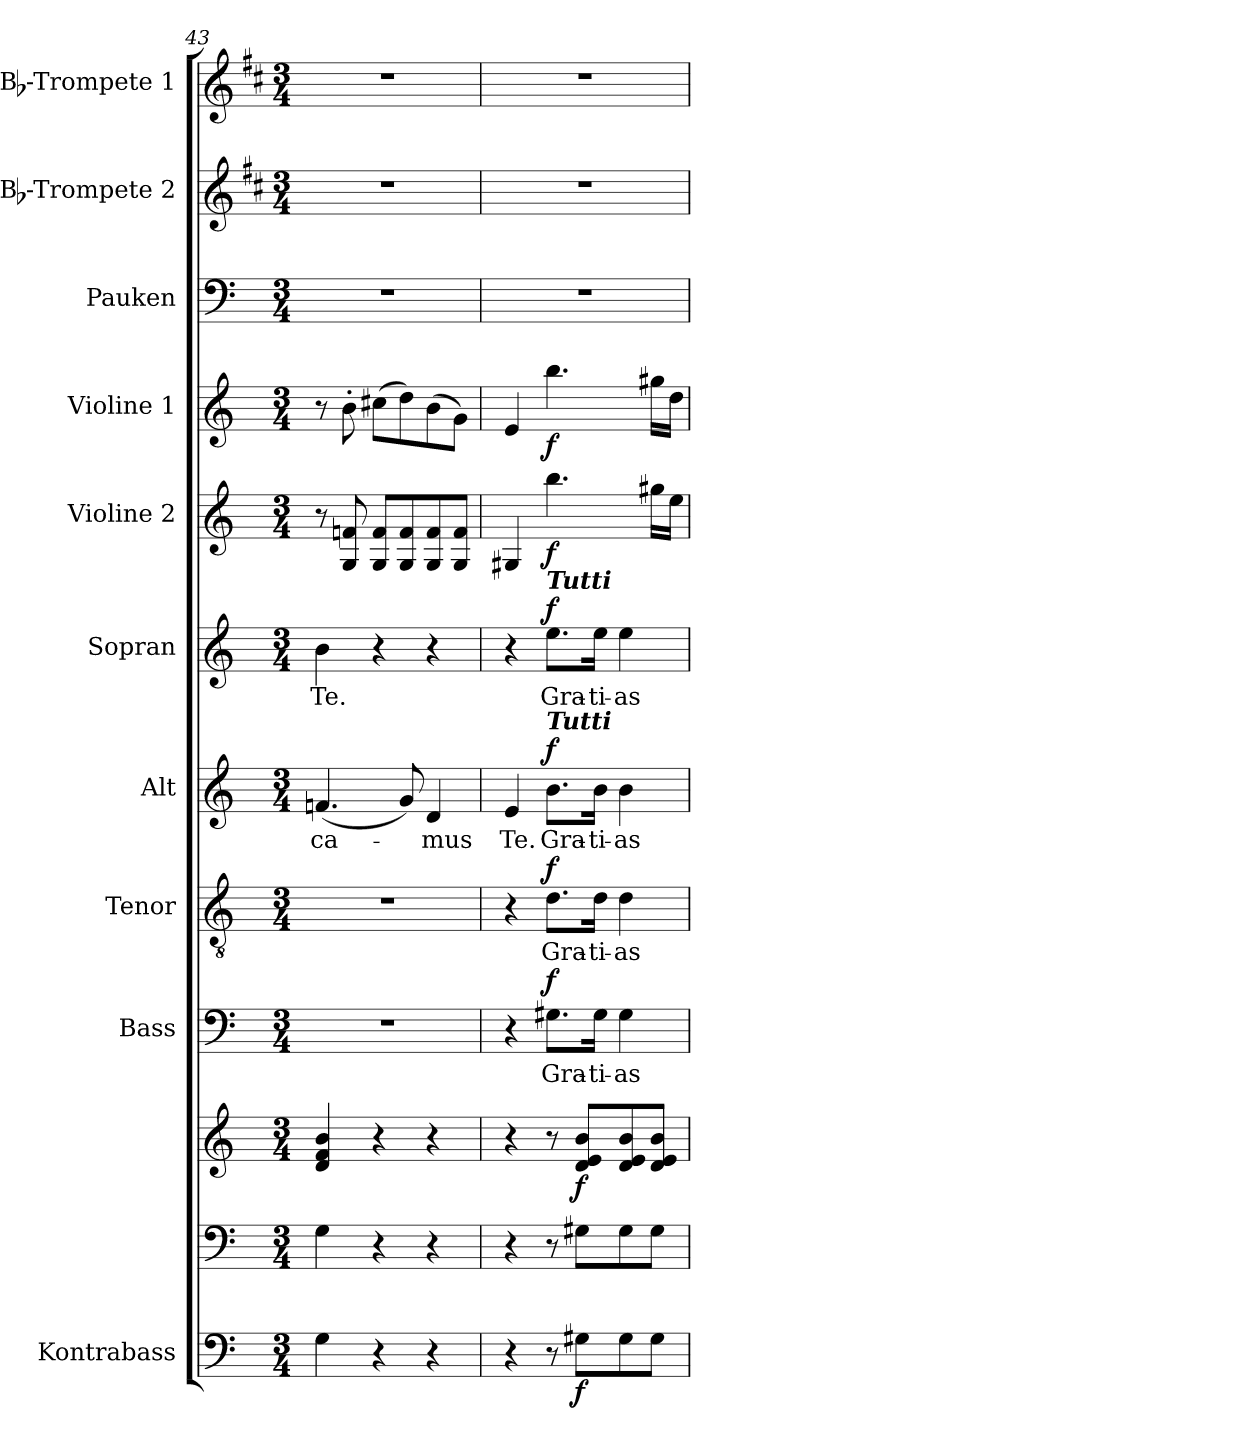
**kern	**dynam	**kern	**kern	**dynam	**kern	**text	**dynam	**kern	**text	**dynam	**kern	**text	**dynam	**kern	**text	**dynam	**kern	**dynam	**kern	**dynam	**kern	**kern	**kern
*part11	*part11	*part10	*part10	*part10	*part9	*part9	*part9	*part8	*part8	*part8	*part7	*part7	*part7	*part6	*part6	*part6	*part5	*part5	*part4	*part4	*part3	*part2	*part1
*staff12	*staff12	*staff11	*staff10	*staff10/11	*staff9	*staff9	*staff9	*staff8	*staff8	*staff8	*staff7	*staff7	*staff7	*staff6	*staff6	*staff6	*staff5	*staff5	*staff4	*staff4	*staff3	*staff2	*staff1
*I"Kontrabass	*	*	*	*	*I"Bass	*	*	*I"Tenor	*	*	*I"Alt	*	*	*I"Sopran	*	*	*I"Violine 2	*	*I"Violine 1	*	*I"Pauken	*I"Bb-Trompete 2	*I"Bb-Trompete 1
*I'Kb.	*	*	*	*	*I'B.	*	*	*I'T.	*	*	*I'A.	*	*	*I'S.	*	*	*I'Vl. 2	*	*I'Vl. 1	*	*I'Pk.	*I'Bb Trp. 2	*I'Bb Trp. 1
*clefF4	*	*clefF4	*clefG2	*	*clefF4	*	*	*clefGv2	*	*	*clefG2	*	*	*clefG2	*	*	*clefG2	*	*clefG2	*	*clefF4	*clefG2	*clefG2
*ITrd7c12	*	*	*	*	*	*	*	*	*	*	*	*	*	*	*	*	*	*	*	*	*	*ITrd1c2	*ITrd1c2
*k[]	*	*k[]	*k[]	*	*k[]	*	*	*k[]	*	*	*k[]	*	*	*k[]	*	*	*k[]	*	*k[]	*	*k[]	*k[]	*k[]
*C:	*	*C:	*C:	*	*C:	*	*	*C:	*	*	*C:	*	*	*C:	*	*	*C:	*	*C:	*	*C:	*C:	*C:
*M3/4	*	*M3/4	*M3/4	*	*M3/4	*	*	*M3/4	*	*	*M3/4	*	*	*M3/4	*	*	*M3/4	*	*M3/4	*	*M3/4	*M3/4	*M3/4
=43	=43	=43	=43	=43	=43	=43	=43	=43	=43	=43	=43	=43	=43	=43	=43	=43	=43	=43	=43	=43	=43	=43	=43
!	!	!	!	!	!	!	!	!	!	!	!	!LO:LY:b	!	!	!LO:LY:b	!	!	!	!	!	!	!	!
4GG\	.	4G\	4d/ 4f/ 4b/	.	2.r	.	.	2.r	.	.	(<4.fn/	-ca-	.	4b\	Te.	.	8r	.	8r	.	2.r	2.r	2.r
.	.	.	.	.	.	.	.	.	.	.	.	.	.	.	.	.	8G/ 8fn/	.	8b'>\	.	.	.	.
4r	.	4r	4r	.	.	.	.	.	.	.	.	.	.	4r	.	.	8G/ 8f/L	.	(>8cc#X\L	.	.	.	.
.	.	.	.	.	.	.	.	.	.	.	8g/)	.	.	.	.	.	8G/ 8f/	.	8dd\)	.	.	.	.
!	!	!	!	!	!	!	!	!	!	!	!	!LO:LY:b	!	!	!	!	!	!	!	!	!	!	!
4r	.	4r	4r	.	.	.	.	.	.	.	4d/	-mus	.	4r	.	.	8G/ 8f/	.	(>8b\	.	.	.	.
.	.	.	.	.	.	.	.	.	.	.	.	.	.	.	.	.	8G/ 8f/J	.	8g\J)	.	.	.	.
=44	=44	=44	=44	=44	=44	=44	=44	=44	=44	=44	=44	=44	=44	=44	=44	=44	=44	=44	=44	=44	=44	=44	=44
!	!	!	!	!	!	!	!	!	!	!	!	!LO:LY:b	!	!	!	!	!	!	!	!	!	!	!
4r	.	4r	4r	.	4r	.	.	4r	.	.	4e/	Te.	.	4r	.	.	4G#X/	.	4e/	.	2.r	2.r	2.r
!	!	!	!	!	!	!	!	!	!	!	!	!	!	!LO:TX:a:Bi:t=Tutti	!	!	!	!	!	!	!	!	!
!	!	!	!	!	!	!	!	!	!	!	!LO:TX:a:Bi:t=Tutti	!	!	!	!	!	!	!	!	!	!	!	!
!	!	!	!	!	!	!LO:LY:b	!LO:DY:a	!	!LO:LY:b	!LO:DY:a	!	!LO:LY:b	!LO:DY:a	!	!LO:LY:b	!LO:DY:a	!	!LO:DY:b	!	!LO:DY:b	!	!	!
8r	.	8r	8r	.	8.G#X\L	Gra-	f	8.d\L	Gra-	f	8.b\L	Gra-	f	8.ee\L	Gra-	f	4.bb\	f	4.bb\	f	.	.	.
!	!LO:DY:b	!	!	!LO:DY:b	!	!	!	!	!	!	!	!	!	!	!	!	!	!	!	!	!	!	!
8GG#X\L	f	8G#X\L	8d/ 8e/ 8b/L	f	.	.	.	.	.	.	.	.	.	.	.	.	.	.	.	.	.	.	.
!	!	!	!	!	!	!LO:LY:b	!	!	!LO:LY:b	!	!	!LO:LY:b	!	!	!LO:LY:b	!	!	!	!	!	!	!	!
.	.	.	.	.	16G#\Jk	-ti-	.	16d\Jk	-ti-	.	16b\Jk	-ti-	.	16ee\Jk	-ti-	.	.	.	.	.	.	.	.
!	!	!	!	!	!	!LO:LY:b	!	!	!LO:LY:b	!	!	!LO:LY:b	!	!	!LO:LY:b	!	!	!	!	!	!	!	!
8GG#\	.	8G#\	8d/ 8e/ 8b/	.	4G#\	-as	.	4d\	-as	.	4b\	-as	.	4ee\	-as	.	.	.	.	.	.	.	.
8GG#\J	.	8G#\J	8d/ 8e/ 8b/J	.	.	.	.	.	.	.	.	.	.	.	.	.	16gg#X\LL	.	16gg#X\LL	.	.	.	.
.	.	.	.	.	.	.	.	.	.	.	.	.	.	.	.	.	16ee\JJ	.	16dd\JJ	.	.	.	.
=	=	=	=	=	=	=	=	=	=	=	=	=	=	=	=	=	=	=	=	=	=	=	=
*-	*-	*-	*-	*-	*-	*-	*-	*-	*-	*-	*-	*-	*-	*-	*-	*-	*-	*-	*-	*-	*-	*-	*-
